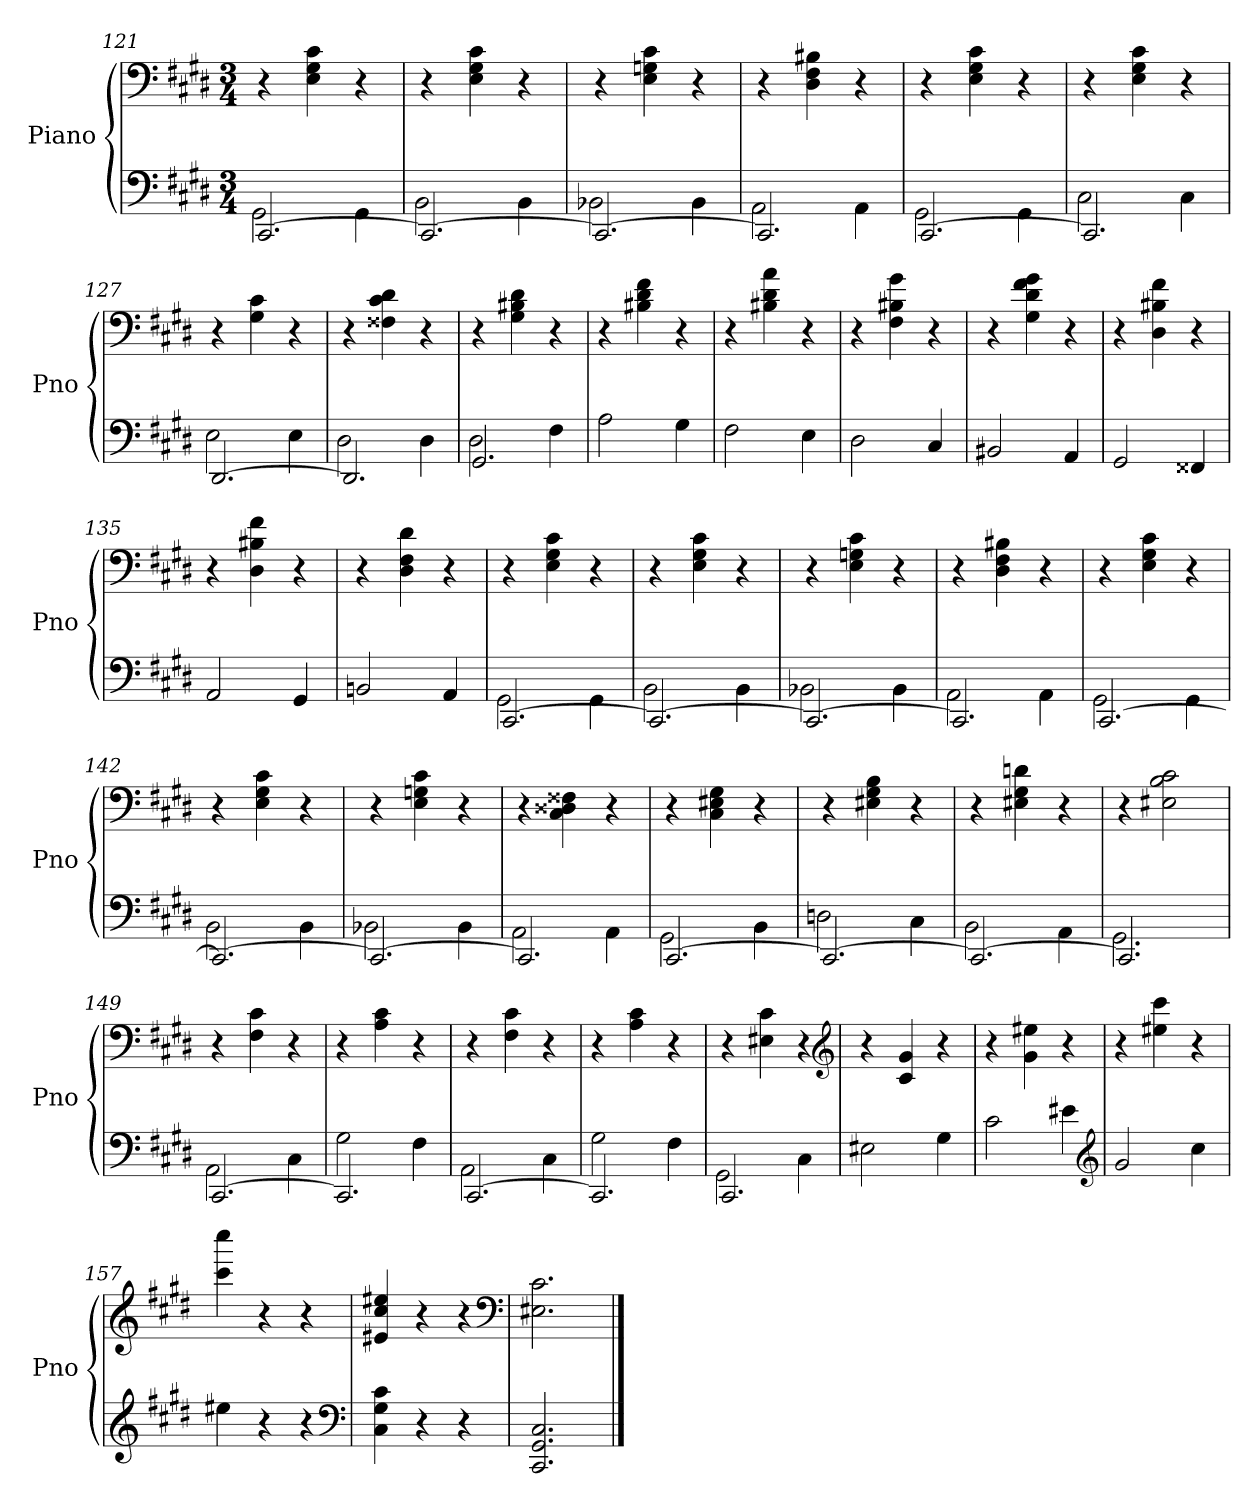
**kern	**kern
*part1	*part1
*staff2	*staff1
*I"Piano	*
*I'Pno	*
*clefF4	*clefF4
*k[f#c#g#d#]	*k[f#c#g#d#]
*M3/4	*M3/4
=121	=121
*^	*
[2.CC#	2GG#	4r
.	.	4E 4G# 4c#
.	4GG#	4r
=122	=122	=122
2.CC#_	2BB	4r
.	.	4E 4G# 4c#
.	4BB	4r
=123	=123	=123
2.CC#_	2BB-X	4r
.	.	4E 4Gn 4c#
.	4BB-	4r
=124	=124	=124
2.CC#]	2AA	4r
.	.	4D# 4F# 4B#X
.	4AA	4r
=125	=125	=125
[2.CC#	2GG#	4r
.	.	4E 4G# 4c#
.	4GG#	4r
=126	=126	=126
2.CC#]	2C#	4r
.	.	4E 4G# 4c#
.	4C#	4r
=127	=127	=127
[2.DD#	2E	4r
.	.	4G# 4c#
.	4E	4r
=128	=128	=128
2.DD#]	2D#	4r
.	.	4F##X 4c# 4d#
.	4D#	4r
=129	=129	=129
2.GG#	2D#	4r
.	.	4G# 4B#X 4d#
.	4F#	4r
*v	*v	*
=130	=130
2A	4r
.	4B#X 4d# 4f#
4G#	4r
=131	=131
2F#	4r
.	4B#X 4d# 4a
4E	4r
=132	=132
2D#	4r
.	4F# 4B#X 4g#
4C#	4r
=133	=133
2BB#X	4r
.	4G# 4d# 4f# 4g#
4AA	4r
=134	=134
2GG#	4r
.	4D# 4B#X 4f#
4FF##X	4r
=135	=135
2AA	4r
.	4D# 4B#X 4f#
4GG#	4r
=136	=136
2BBn	4r
.	4D# 4F# 4d#
4AA	4r
=137	=137
*^	*
[2.CC#	2GG#	4r
.	.	4E 4G# 4c#
.	4GG#	4r
=138	=138	=138
2.CC#_	2BB	4r
.	.	4E 4G# 4c#
.	4BB	4r
=139	=139	=139
2.CC#_	2BB-X	4r
.	.	4E 4Gn 4c#
.	4BB-	4r
=140	=140	=140
2.CC#]	2AA	4r
.	.	4D# 4F# 4B#X
.	4AA	4r
=141	=141	=141
[2.CC#	2GG#	4r
.	.	4E 4G# 4c#
.	4GG#	4r
=142	=142	=142
2.CC#_	2BB	4r
.	.	4E 4G# 4c#
.	4BB	4r
=143	=143	=143
2.CC#_	2BB-X	4r
.	.	4E 4Gn 4c#
.	4BB-	4r
=144	=144	=144
2.CC#]	2AA	4r
.	.	4C# 4D##X 4F##X
.	4AA	4r
=145	=145	=145
[2.CC#	2GG#	4r
.	.	4C# 4E#X 4G#
.	4BB	4r
=146	=146	=146
2.CC#_	2Dn	4r
.	.	4E#X 4G# 4B
.	4C#	4r
=147	=147	=147
2.CC#_	2BB	4r
.	.	4E#X 4G# 4dn
.	4AA	4r
=148	=148	=148
2.CC#]	2.GG#	4r
.	.	2E#X 2B 2c#
=149	=149	=149
[2.CC#	2AA	4r
.	.	4F# 4c#
.	4C#	4r
=150	=150	=150
2.CC#]	2G#	4r
.	.	4A 4c#
.	4F#	4r
=151	=151	=151
[2.CC#	2AA	4r
.	.	4F# 4c#
.	4C#	4r
=152	=152	=152
2.CC#]	2G#	4r
.	.	4A 4c#
.	4F#	4r
=153	=153	=153
2.CC#	2GG#	4r
.	.	4E#X 4c#
.	4C#	4r
*v	*v	*
*	*clefG2
=154	=154
2E#X	4r
.	4c# 4g#
4G#	4r
=155	=155
2c#	4r
.	4g# 4ee#X
4e#X	4r
*clefG2	*
=156	=156
2g#	4r
.	4ee#X 4ccc#
4cc#	4r
=157	=157
4ee#X	4ccc# 4cccc#
4r	4r
4r	4r
*clefF4	*
=158	=158
4C# 4G# 4c#	4e#X 4cc# 4ee#X
4r	4r
4r	4r
*	*clefF4
=159	=159
2.CC# 2.GG# 2.C#	2.E#X 2.c#
==	==
*-	*-
